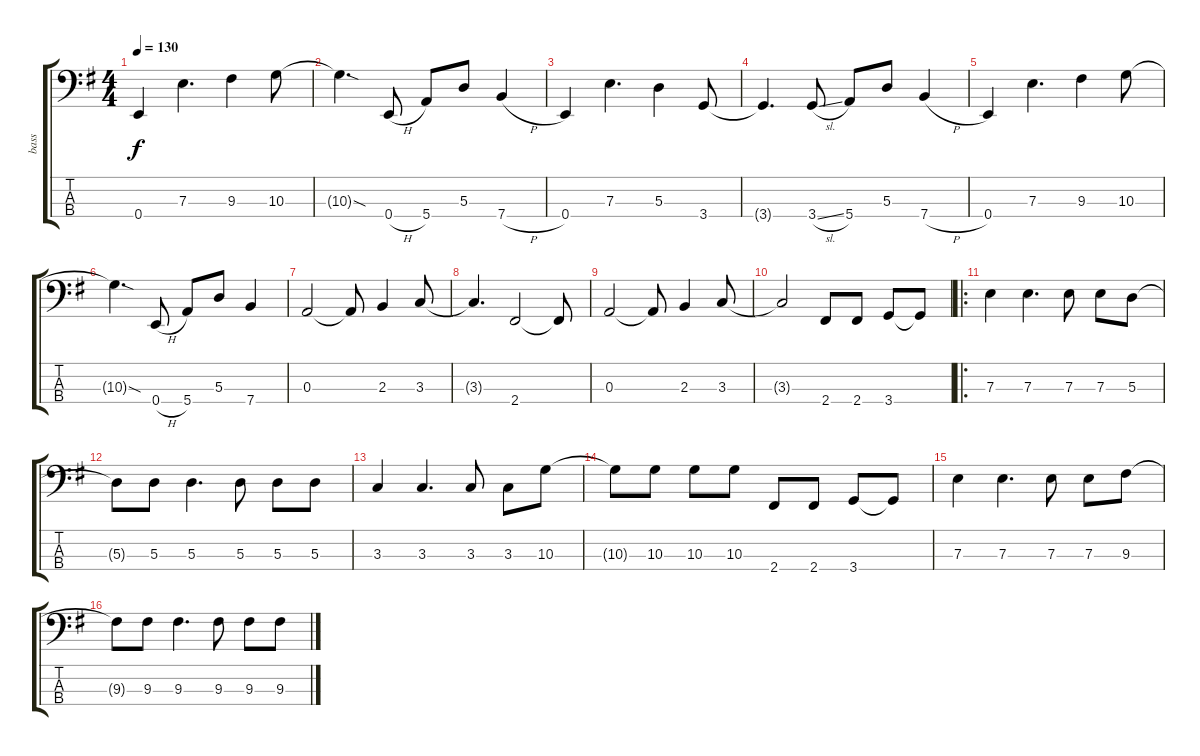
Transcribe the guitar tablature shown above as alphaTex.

\track ("bass" "bass") {instrument electricbassfinger}
\staff {score tabs}
\tuning (G2 D2 A1 E1) {hide}
\ts (4 4)
\tempo 130
\clef f4
\ks g
0.4.4{dy f} 7.3.4{d} 9.3.4 10.3.8 |
10.3{sod t}.4{d} 0.4{h}.8 5.4.8 5.3.8 7.4{h}.4 |
0.4.4 7.3.4{d} 5.3.4 3.4.8 |
3.4{t}.4{d} 3.4{sl}.8 5.4.8 5.3.8 7.4{h}.4 |
0.4.4 7.3.4{d} 9.3.4 10.3.8 |
10.3{sod t}.4{d} 0.4{h}.8 5.4.8 5.3.8 7.4.4 |
0.3.2 0.3{t}.8 2.3.4 3.3.8 |
3.3{t}.4{d} 2.4.2 2.4{t}.8 |
0.3.2 0.3{t}.8 2.3.4 3.3.8 |
3.3{t}.2 2.4.8 2.4.8 3.4.8 3.4{t}.8 |
\ro
7.3.4 7.3.4{d} 7.3.8 7.3.8 5.3.8 |
5.3{t}.8 5.3.8 5.3.4{d} 5.3.8 5.3.8 5.3.8 |
3.3.4 3.3.4{d} 3.3.8 3.3.8 10.3.8 |
10.3{t}.8 10.3.8 10.3.8 10.3.8 2.4.8 2.4.8 3.4.8 3.4{t}.8 |
7.3.4 7.3.4{d} 7.3.8 7.3.8 9.3.8 |
9.3{t}.8 9.3.8 9.3.4{d} 9.3.8 9.3.8 9.3.8
